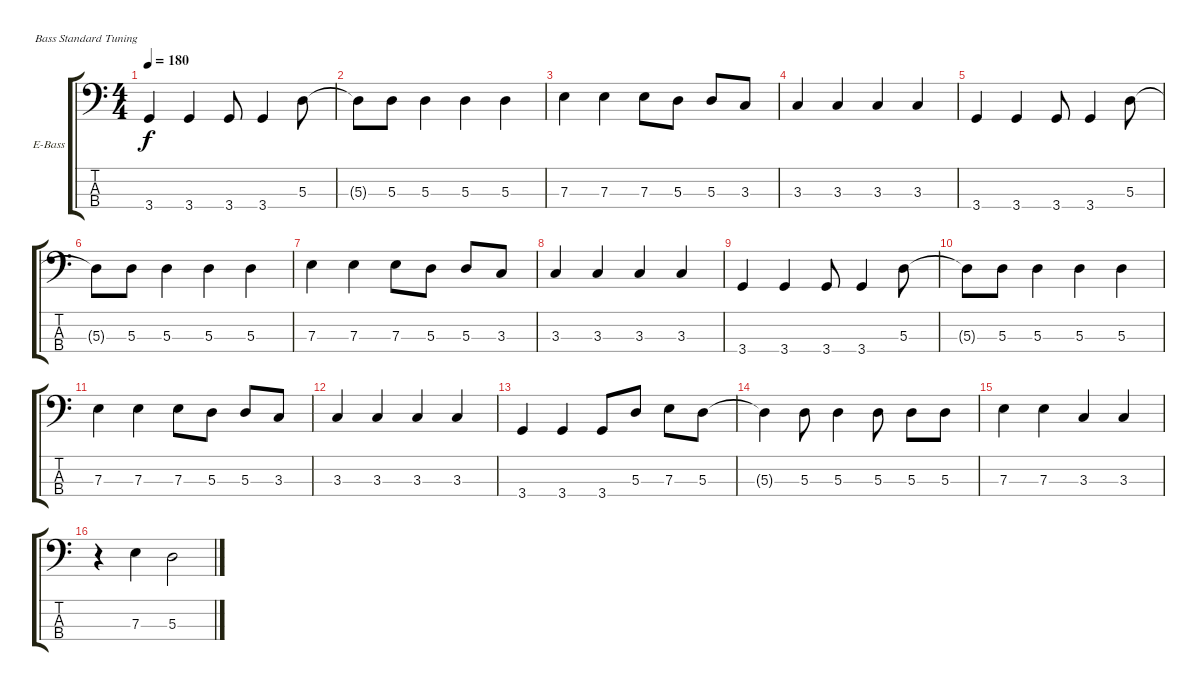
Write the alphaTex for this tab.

\defaultSystemsLayout 4
\bracketExtendMode groupsimilarinstruments
\firstSystemTrackNameOrientation horizontal
\otherSystemsTrackNameOrientation horizontal
\track ("Electric Bass" "E-Bass") {multiBarRest instrument electricbassfinger}
\staff {score tabs}
\tuning (G2 D2 A1 E1)
\ts (4 4)
\tempo 180
\clef f4
\scale
0.333333
\ks c
3.4.4{dy f} 3.4.4 3.4.8 3.4.4 5.3.8 |
\scale
0.333333 5.3{t}.8 5.3.8 5.3.4 5.3.4 5.3.4 |
\scale
0.333333 7.3.4 7.3.4 7.3.8 5.3.8 5.3.8 3.3.8 |
\scale
0.333333 3.3.4 3.3.4 3.3.4 3.3.4 |
\scale
0.333333 3.4.4 3.4.4 3.4.8 3.4.4 5.3.8 |
\scale
0.333333 5.3{t}.8 5.3.8 5.3.4 5.3.4 5.3.4 |
\scale
0.333333 7.3.4 7.3.4 7.3.8 5.3.8 5.3.8 3.3.8 |
\scale
0.333333 3.3.4 3.3.4 3.3.4 3.3.4 |
\scale
0.333333 3.4.4 3.4.4 3.4.8 3.4.4 5.3.8 |
\scale
0.333333 5.3{t}.8 5.3.8 5.3.4 5.3.4 5.3.4 |
\scale
0.333333 7.3.4 7.3.4 7.3.8 5.3.8 5.3.8 3.3.8 |
\scale
0.333333 3.3.4 3.3.4 3.3.4 3.3.4 |
\scale
0.333333 3.4.4 3.4.4 3.4.8 5.3.8 7.3.8 5.3.8 |
\scale
0.333333 5.3{t}.4 5.3.8 5.3.4 5.3.8 5.3.8 5.3.8 |
\scale
0.333333 7.3.4 7.3.4 3.3.4 3.3.4 |
\scale
0.333333 r.4 7.3.4 5.3.2
